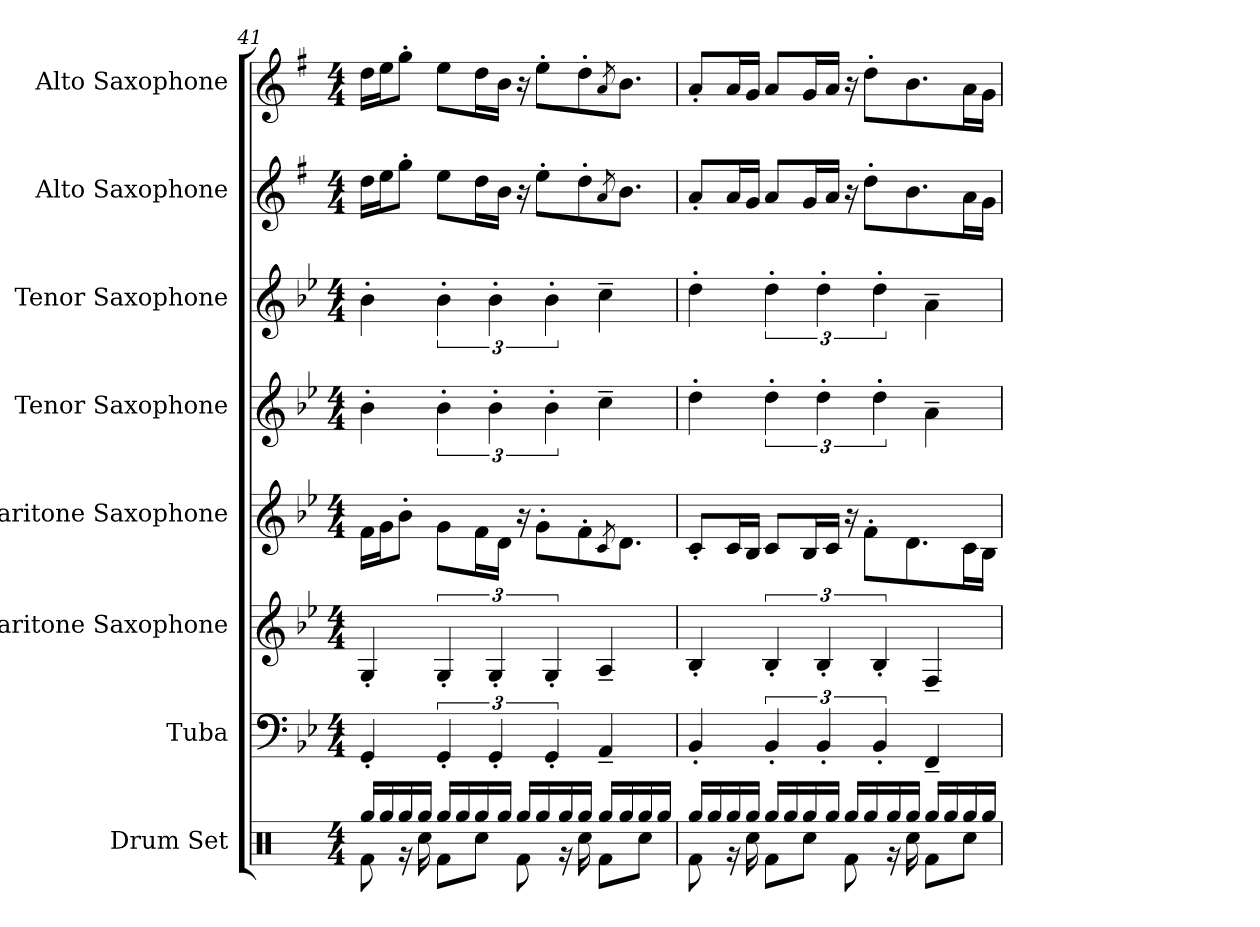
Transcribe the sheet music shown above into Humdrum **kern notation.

**kern	**kern	**kern	**kern	**kern	**kern	**kern	**kern
*part8	*part7	*part6	*part5	*part4	*part3	*part2	*part1
*staff8	*staff7	*staff6	*staff5	*staff4	*staff3	*staff2	*staff1
*I"Drum Set	*I"Tuba	*I"Baritone Saxophone	*I"Baritone Saxophone	*I"Tenor Saxophone	*I"Tenor Saxophone	*I"Alto Saxophone	*I"Alto Saxophone
*I'Drs.	*I'Tba.	*I'Bar. Sax.	*I'Bar. Sax.	*I'T. Sax.	*I'T. Sax.	*I'A. Sax.	*I'A. Sax.
!!LO:PB:g=z
*clefX	*clefF4	*clefG2	*clefG2	*clefG2	*clefG2	*clefG2	*clefG2
*	*	*ITrd12c21	*ITrd12c21	*ITrd8c14	*ITrd8c14	*ITrd5c9	*ITrd5c9
*k[]	*k[b-e-]	*k[b-e-]	*k[b-e-]	*k[b-e-]	*k[b-e-]	*k[b-e-]	*k[b-e-]
*M4/4	*M4/4	*M4/4	*M4/4	*M4/4	*M4/4	*M4/4	*M4/4
=41	=41	=41	=41	=41	=41	=41	=41
*^	*	*	*	*	*	*	*
16Rgg/LL	8Rf\	4GG'/	4GG'/	16F\LL	4B-'\	4B-'\	16f\LL	16f\LL
16Rgg/	.	.	.	16G\J	.	.	16g\J	16g\J
16Rgg/	16r	.	.	8B-'\J	.	.	8b-'\J	8b-'\J
16Rgg/JJ	16Rcc\	.	.	.	.	.	.	.
16Rgg/LL	8Rf\L	6GG'/	6GG'/	8G\L	6B-'\	6B-'\	8g\L	8g\L
16Rgg/	.	.	.	.	.	.	.	.
16Rgg/	8Rcc\J	.	.	16F\L	.	.	16f\L	16f\L
.	.	6GG'/	6GG'/	.	6B-'\	6B-'\	.	.
16Rgg/JJ	.	.	.	16D\JJ	.	.	16d\JJ	16d\JJ
16Rgg/LL	8Rf\	.	.	16r	.	.	16r	16r
16Rgg/	.	.	.	8G'\L	.	.	8g'\L	8g'\L
.	.	6GG'/	6GG'/	.	6B-'\	6B-'\	.	.
16Rgg/	16r	.	.	.	.	.	.	.
16Rgg/JJ	16Rcc\	.	.	8F'\	.	.	8f'\	8f'\
16Rgg/LL	8Rf\L	4AA~/	4AA~/	.	4c~\	4c~\	.	.
.	.	.	.	8qC/	.	.	8qc/	8qc/
16Rgg/	.	.	.	8.D\J	.	.	8.d\J	8.d\J
16Rgg/	8Rcc\J	.	.	.	.	.	.	.
16Rgg/JJ	.	.	.	.	.	.	.	.
=42	=42	=42	=42	=42	=42	=42	=42	=42
16Rgg/LL	8Rf\	4BB-'/	4BB-'/	8C'/L	4d'\	4d'\	8c'/L	8c'/L
16Rgg/	.	.	.	.	.	.	.	.
16Rgg/	16r	.	.	16C/L	.	.	16c/L	16c/L
16Rgg/JJ	16Rcc\	.	.	16BB-/JJ	.	.	16B-/JJ	16B-/JJ
16Rgg/LL	8Rf\L	6BB-'/	6BB-'/	8C/L	6d'\	6d'\	8c/L	8c/L
16Rgg/	.	.	.	.	.	.	.	.
16Rgg/	8Rcc\J	.	.	16BB-/L	.	.	16B-/L	16B-/L
.	.	6BB-'/	6BB-'/	.	6d'\	6d'\	.	.
16Rgg/JJ	.	.	.	16C/JJ	.	.	16c/JJ	16c/JJ
16Rgg/LL	8Rf\	.	.	16r	.	.	16r	16r
16Rgg/	.	.	.	8F'\L	.	.	8f'\L	8f'\L
.	.	6BB-'/	6BB-'/	.	6d'\	6d'\	.	.
16Rgg/	16r	.	.	.	.	.	.	.
16Rgg/JJ	16Rcc\	.	.	8.D\	.	.	8.d\	8.d\
16Rgg/LL	8Rf\L	4FF~/	4FF~/	.	4A~\	4A~\	.	.
16Rgg/	.	.	.	.	.	.	.	.
16Rgg/	8Rcc\J	.	.	16C\L	.	.	16c\L	16c\L
16Rgg/JJ	.	.	.	16BB-\JJ	.	.	16B-\JJ	16B-\JJ
*v	*v	*	*	*	*	*	*	*
=	=	=	=	=	=	=	=
*-	*-	*-	*-	*-	*-	*-	*-
